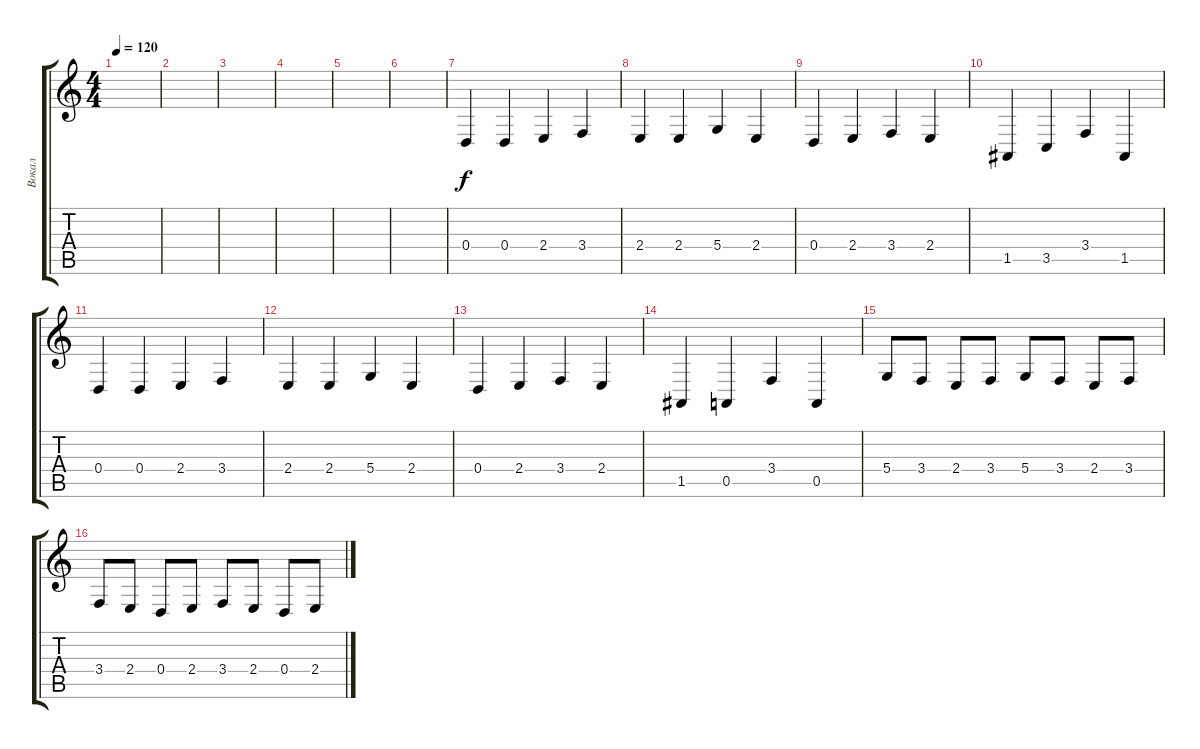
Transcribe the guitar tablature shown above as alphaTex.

\track ("Вокал" "Вокал") {instrument electricgrandpiano}
\staff {score tabs}
\tuning (E4 B3 G3 D3 A2 E2) {hide}
\ts (4 4)
\tempo 120
\clef g2
\ks c
|
|
|
|
|
|
0.4.4 0.4.4 2.4.4 3.4.4 |
2.4.4 2.4.4 5.4.4 2.4.4 |
0.4.4 2.4.4 3.4.4 2.4.4 |
1.5.4 3.5.4 3.4.4 1.5.4 |
0.4.4 0.4.4 2.4.4 3.4.4 |
2.4.4 2.4.4 5.4.4 2.4.4 |
0.4.4 2.4.4 3.4.4 2.4.4 |
1.5.4 0.5.4 3.4.4 0.5.4 |
5.4.8 3.4.8 2.4.8 3.4.8 5.4.8 3.4.8 2.4.8 3.4.8 |
3.4.8 2.4.8 0.4.8 2.4.8 3.4.8 2.4.8 0.4.8 2.4.8
